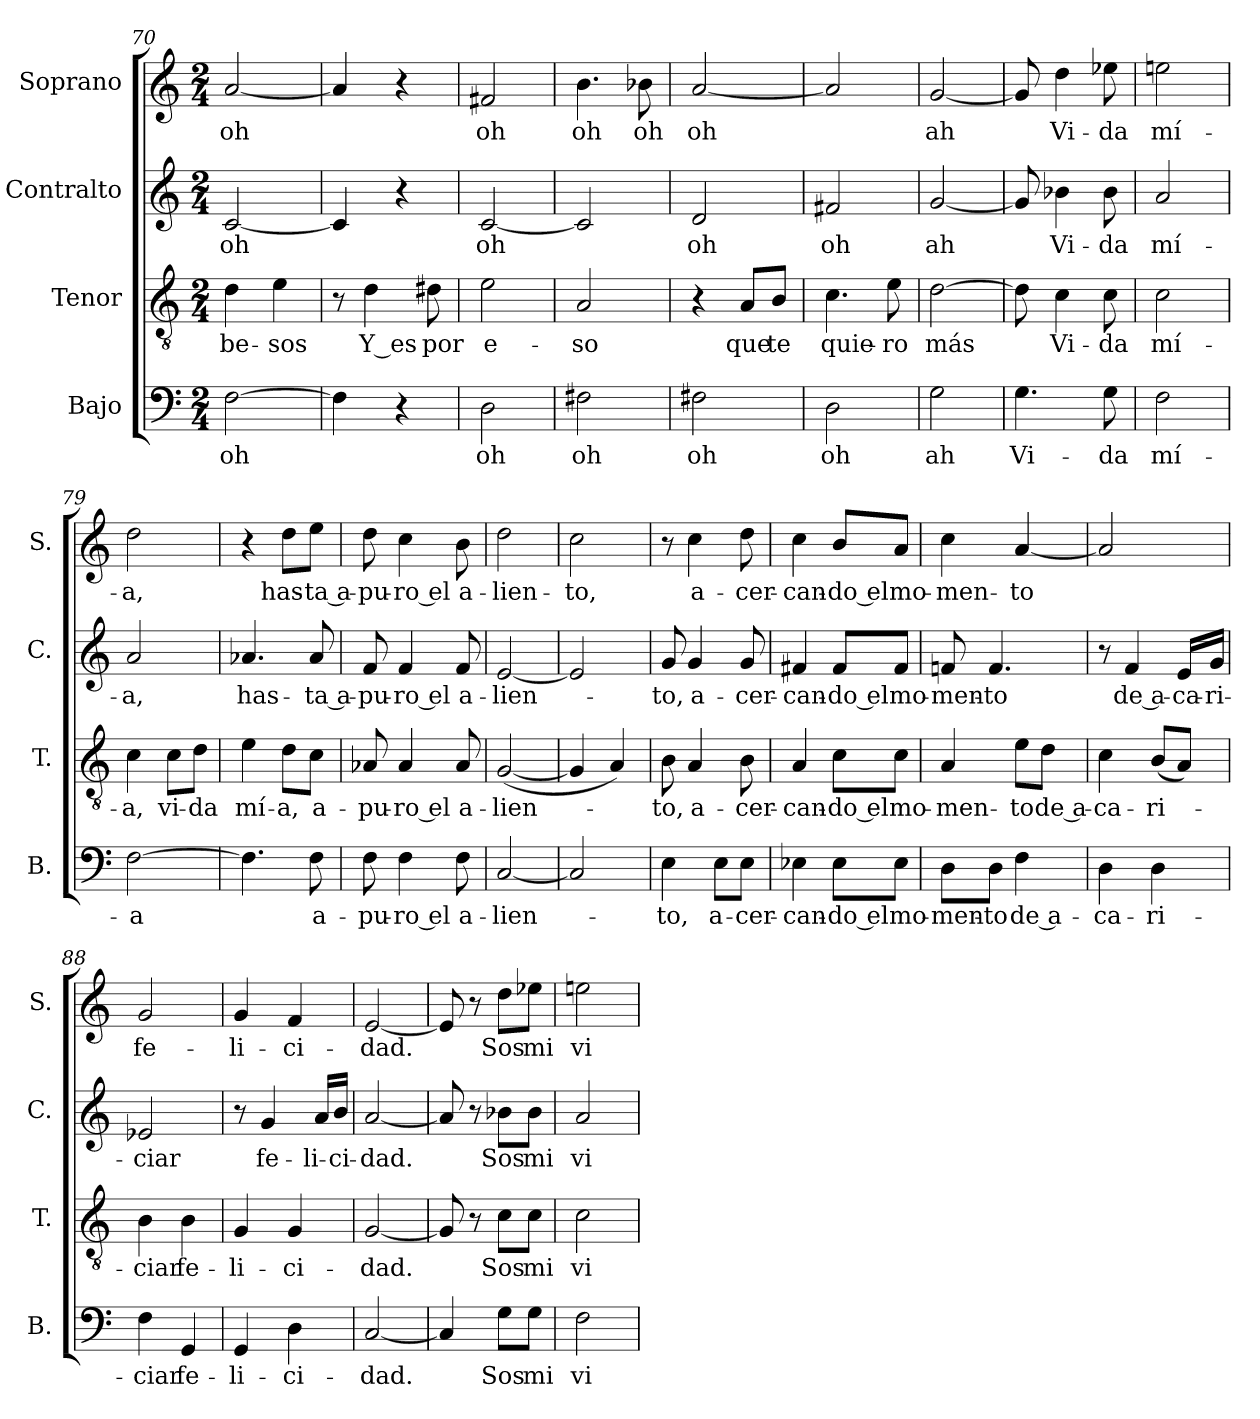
**kern	**text	**kern	**text	**kern	**text	**kern	**text
*part4	*part4	*part3	*part3	*part2	*part2	*part1	*part1
*staff4	*staff4	*staff3	*staff3	*staff2	*staff2	*staff1	*staff1
*I"Bajo	*	*I"Tenor	*	*I"Contralto	*	*I"Soprano	*
*I'B.	*	*I'T.	*	*I'C.	*	*I'S.	*
*clefF4	*	*clefGv2	*	*clefG2	*	*clefG2	*
*k[]	*	*k[]	*	*k[]	*	*k[]	*
*M2/4	*	*M2/4	*	*M2/4	*	*M2/4	*
=70	=70	=70	=70	=70	=70	=70	=70
!	!LO:LY:b	!	!LO:LY:b	!	!LO:LY:b	!	!LO:LY:b
[2F\	oh	4d\	be-	[2c/	oh	[2a/	oh
!	!	!	!LO:LY:b	!	!	!	!
.	.	4e\	-sos	.	.	.	.
=71	=71	=71	=71	=71	=71	=71	=71
4F\]	.	8r	.	4c/]	.	4a/]	.
!	!	!	!LO:LY:b	!	!	!	!
.	.	4d\	Y es	.	.	.	.
4r	.	.	.	4r	.	4r	.
!	!	!	!LO:LY:b	!	!	!	!
.	.	8d#X\	por	.	.	.	.
=72	=72	=72	=72	=72	=72	=72	=72
!	!LO:LY:b	!	!LO:LY:b	!	!LO:LY:b	!	!LO:LY:b
2D\	oh	2e\	e-	[2c/	oh	2f#X/	oh
=73	=73	=73	=73	=73	=73	=73	=73
!	!LO:LY:b	!	!LO:LY:b	!	!	!	!LO:LY:b
2F#X\	oh	2A/	-so	2c/]	.	4.b\	oh
!	!	!	!	!	!	!	!LO:LY:b
.	.	.	.	.	.	8b-X\	oh
!!LO:LB:g=z
=74	=74	=74	=74	=74	=74	=74	=74
!	!LO:LY:b	!	!	!	!LO:LY:b	!	!LO:LY:b
2F#X\	oh	4r	.	2d/	oh	[2a/	oh
!	!	!	!LO:LY:b	!	!	!	!
.	.	8A/L	que	.	.	.	.
!	!	!	!LO:LY:b	!	!	!	!
.	.	8B/J	te	.	.	.	.
=75	=75	=75	=75	=75	=75	=75	=75
!	!LO:LY:b	!	!LO:LY:b	!	!LO:LY:b	!	!
2D\	oh	4.c\	quie-	2f#X/	oh	2a/]	.
!	!	!	!LO:LY:b	!	!	!	!
.	.	8e\	-ro	.	.	.	.
=76	=76	=76	=76	=76	=76	=76	=76
!	!LO:LY:b	!	!LO:LY:b	!	!LO:LY:b	!	!LO:LY:b
2G\	ah	[2d\	más	[2g/	ah	[2g/	ah
=77	=77	=77	=77	=77	=77	=77	=77
!	!LO:LY:b	!	!	!	!	!	!
4.G\	Vi-	8d\]	.	8g/]	.	8g/]	.
!	!	!	!LO:LY:b	!	!LO:LY:b	!	!LO:LY:b
.	.	4c\	Vi-	4b-X\	Vi-	4dd\	Vi-
!	!LO:LY:b	!	!LO:LY:b	!	!LO:LY:b	!	!LO:LY:b
8G\	-da	8c\	-da	8b-\	-da	8ee-X\	-da
=78	=78	=78	=78	=78	=78	=78	=78
!	!LO:LY:b	!	!LO:LY:b	!	!LO:LY:b	!	!LO:LY:b
2F\	mí-	2c\	mí-	2a/	mí-	2een\	mí-
=79	=79	=79	=79	=79	=79	=79	=79
!	!LO:LY:b	!	!LO:LY:b	!	!LO:LY:b	!	!LO:LY:b
[2F\	-a	4c\	-a,	2a/	-a,	2dd\	-a,
!	!	!	!LO:LY:b	!	!	!	!
.	.	8c\L	vi-	.	.	.	.
!	!	!	!LO:LY:b	!	!	!	!
.	.	8d\J	-da	.	.	.	.
=80	=80	=80	=80	=80	=80	=80	=80
!	!	!	!LO:LY:b	!	!LO:LY:b	!	!
4.F\]	.	4e\	mí-	4.a-X/	has-	4r	.
!	!	!	!LO:LY:b	!	!	!	!LO:LY:b
.	.	8d\L	-a,	.	.	8dd\L	has-
!	!LO:LY:b	!	!LO:LY:b	!	!LO:LY:b	!	!LO:LY:b
8F\	a-	8c\J	a-	8a-/	-ta a-	8ee\J	-ta a-
=81	=81	=81	=81	=81	=81	=81	=81
!	!LO:LY:b	!	!LO:LY:b	!	!LO:LY:b	!	!LO:LY:b
8F\	-pu-	8A-X/	-pu-	8f/	-pu-	8dd\	-pu-
!	!LO:LY:b	!	!LO:LY:b	!	!LO:LY:b	!	!LO:LY:b
4F\	-ro el	4A-/	-ro el	4f/	-ro el	4cc\	-ro el
!	!LO:LY:b	!	!LO:LY:b	!	!LO:LY:b	!	!LO:LY:b
8F\	a-	8A-/	a-	8f/	a-	8b\	a-
=82	=82	=82	=82	=82	=82	=82	=82
!	!LO:LY:b	!	!LO:LY:b	!	!LO:LY:b	!	!LO:LY:b
[2C/	-lien-	(>[2G/	-lien-	[2e/	lien-	2dd\	-lien-
=83	=83	=83	=83	=83	=83	=83	=83
!	!	!	!	!	!	!	!LO:LY:b
2C/]	.	4G/]	.	2e/]	.	2cc\	-to,
.	.	4A/)	.	.	.	.	.
=84	=84	=84	=84	=84	=84	=84	=84
!	!LO:LY:b	!	!LO:LY:b	!	!LO:LY:b	!	!
4E\	-to,	8B\	-to,	8g/	-to,	8r	.
!	!	!	!LO:LY:b	!	!LO:LY:b	!	!LO:LY:b
.	.	4A/	a-	4g/	a-	4cc\	a-
!	!LO:LY:b	!	!	!	!	!	!
8E\L	a-	.	.	.	.	.	.
!	!LO:LY:b	!	!LO:LY:b	!	!LO:LY:b	!	!LO:LY:b
8E\J	-cer-	8B\	-cer-	8g/	-cer-	8dd\	-cer-
=85	=85	=85	=85	=85	=85	=85	=85
!	!LO:LY:b	!	!LO:LY:b	!	!LO:LY:b	!	!LO:LY:b
4E-X\	-can-	4A/	-can-	4f#X/	-can-	4cc\	-can-
!	!LO:LY:b	!	!LO:LY:b	!	!LO:LY:b	!	!LO:LY:b
8E-\L	-do el	8c\L	do el	8f#/L	-do el	8b/L	-do el
!	!LO:LY:b	!	!LO:LY:b	!	!LO:LY:b	!	!LO:LY:b
8E-\J	mo-	8c\J	mo-	8f#/J	mo-	8a/J	mo-
!!LO:PB:g=z
=86	=86	=86	=86	=86	=86	=86	=86
!	!LO:LY:b	!	!LO:LY:b	!	!LO:LY:b	!	!LO:LY:b
8D\L	-men-	4A/	-men-	8fn/	-men-	4cc\	-men-
!	!LO:LY:b	!	!	!	!LO:LY:b	!	!
8D\J	-to	.	.	4.f/	-to	.	.
!	!LO:LY:b	!	!LO:LY:b	!	!	!	!LO:LY:b
4F\	de a-	8e\L	-to	.	.	[4a/	-to
!	!	!	!LO:LY:b	!	!	!	!
.	.	8d\J	de a-	.	.	.	.
=87	=87	=87	=87	=87	=87	=87	=87
!	!LO:LY:b	!	!LO:LY:b	!	!	!	!
4D\	-ca-	4c\	-ca-	8r	.	2a/]	.
!	!	!	!	!	!LO:LY:b	!	!
.	.	.	.	4f/	de a-	.	.
!	!LO:LY:b	!	!LO:LY:b	!	!	!	!
4D\	-ri-	(<8B/L	-ri-	.	.	.	.
!	!	!	!	!	!LO:LY:b	!	!
.	.	8A/J)	.	16e/LL	-ca-	.	.
!	!	!	!	!	!LO:LY:b	!	!
.	.	.	.	16g/JJ	-ri-	.	.
=88	=88	=88	=88	=88	=88	=88	=88
!	!LO:LY:b	!	!LO:LY:b	!	!LO:LY:b	!	!LO:LY:b
4F\	-ciar	4B\	-ciar	2e-X/	-ciar	2g/	fe-
!	!LO:LY:b	!	!LO:LY:b	!	!	!	!
4GG/	fe-	4B\	fe-	.	.	.	.
=89	=89	=89	=89	=89	=89	=89	=89
!	!LO:LY:b	!	!LO:LY:b	!	!	!	!LO:LY:b
4GG/	-li-	4G/	-li-	8r	.	4g/	-li-
!	!	!	!	!	!LO:LY:b	!	!
.	.	.	.	4g/	fe-	.	.
!	!LO:LY:b	!	!LO:LY:b	!	!	!	!LO:LY:b
4D\	-ci-	4G/	-ci-	.	.	4f/	-ci-
!	!	!	!	!	!LO:LY:b	!	!
.	.	.	.	16a/LL	-li-	.	.
!	!	!	!	!	!LO:LY:b	!	!
.	.	.	.	16b/JJ	-ci-	.	.
=90	=90	=90	=90	=90	=90	=90	=90
!	!LO:LY:b	!	!LO:LY:b	!	!LO:LY:b	!	!LO:LY:b
[2C/	-dad.	[2G/	-dad.	[2a/	-dad.	[2e/	-dad.
=91	=91	=91	=91	=91	=91	=91	=91
4C/]	.	8G/]	.	8a/]	.	8e/]	.
.	.	8r	.	8r	.	8r	.
!	!LO:LY:b	!	!LO:LY:b	!	!LO:LY:b	!	!LO:LY:b
8G\L	Sos	8c\L	Sos	8b-X\L	Sos	8dd\L	Sos
!	!LO:LY:b	!	!LO:LY:b	!	!LO:LY:b	!	!LO:LY:b
8G\J	mi	8c\J	mi	8b-\J	mi	8ee-X\J	mi
=92	=92	=92	=92	=92	=92	=92	=92
!	!LO:LY:b	!	!LO:LY:b	!	!LO:LY:b	!	!LO:LY:b
2F\	vi-	2c\	vi-	2a/	vi-	2een\	vi-
=	=	=	=	=	=	=	=
*-	*-	*-	*-	*-	*-	*-	*-
